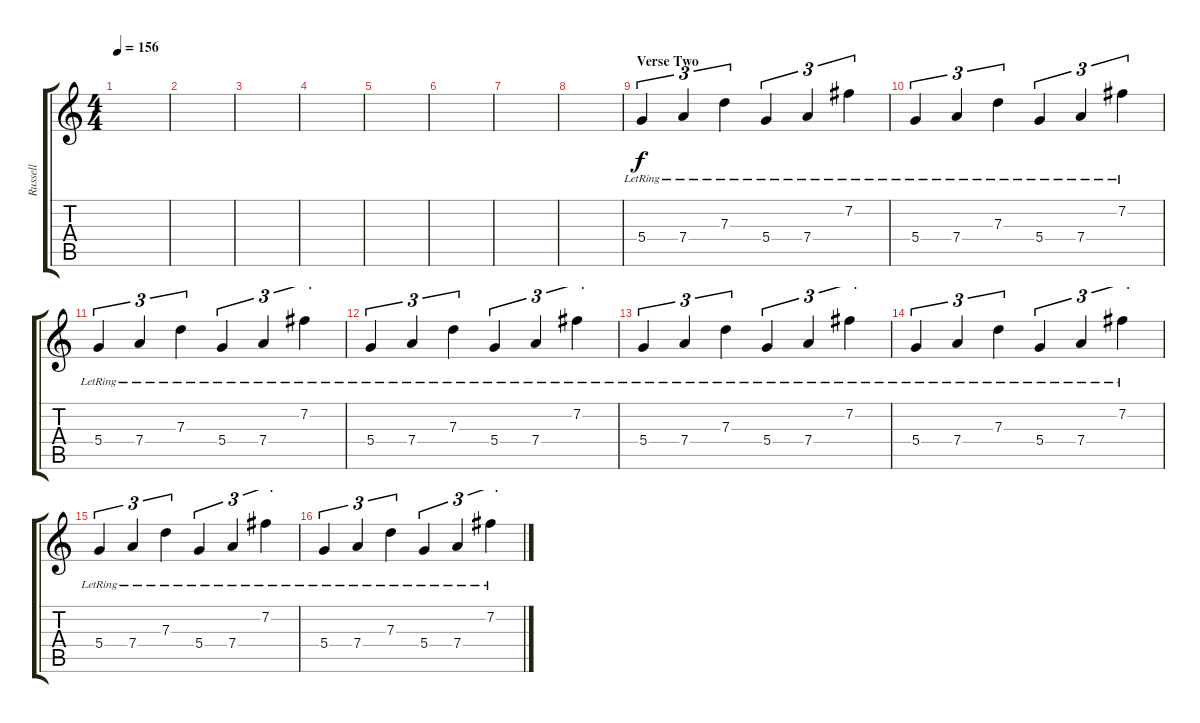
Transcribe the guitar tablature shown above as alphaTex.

\track ("Russell" "Russell") {instrument acousticguitarsteel}
\staff {score tabs}
\tuning (E4 B3 G3 D3 A2 E2) {hide}
\ts (4 4)
\tempo 156
\clef g2
\ks c
|
|
|
|
|
|
|
|
\section ("" "Verse Two")
5.4{lr}.4{tu (3 2) balance 15 instrument electricguitarclean} 7.4{lr}.4{tu (3 2)} 7.3{lr}.4{tu (3 2)} 5.4{lr}.4{tu (3 2)} 7.4{lr}.4{tu (3 2)} 7.2{lr}.4{tu (3 2)} |
5.4{lr}.4{tu (3 2)} 7.4{lr}.4{tu (3 2)} 7.3{lr}.4{tu (3 2)} 5.4{lr}.4{tu (3 2)} 7.4{lr}.4{tu (3 2)} 7.2{lr}.4{tu (3 2)} |
5.4{lr}.4{tu (3 2)} 7.4{lr}.4{tu (3 2)} 7.3{lr}.4{tu (3 2)} 5.4{lr}.4{tu (3 2)} 7.4{lr}.4{tu (3 2)} 7.2{lr}.4{tu (3 2)} |
5.4{lr}.4{tu (3 2)} 7.4{lr}.4{tu (3 2)} 7.3{lr}.4{tu (3 2)} 5.4{lr}.4{tu (3 2)} 7.4{lr}.4{tu (3 2)} 7.2{lr}.4{tu (3 2)} |
5.4{lr}.4{tu (3 2)} 7.4{lr}.4{tu (3 2)} 7.3{lr}.4{tu (3 2)} 5.4{lr}.4{tu (3 2)} 7.4{lr}.4{tu (3 2)} 7.2{lr}.4{tu (3 2)} |
5.4{lr}.4{tu (3 2)} 7.4{lr}.4{tu (3 2)} 7.3{lr}.4{tu (3 2)} 5.4{lr}.4{tu (3 2)} 7.4{lr}.4{tu (3 2)} 7.2{lr}.4{tu (3 2)} |
5.4{lr}.4{tu (3 2)} 7.4{lr}.4{tu (3 2)} 7.3{lr}.4{tu (3 2)} 5.4{lr}.4{tu (3 2)} 7.4{lr}.4{tu (3 2)} 7.2{lr}.4{tu (3 2)} |
5.4{lr}.4{tu (3 2)} 7.4{lr}.4{tu (3 2)} 7.3{lr}.4{tu (3 2)} 5.4{lr}.4{tu (3 2)} 7.4{lr}.4{tu (3 2)} 7.2{lr}.4{tu (3 2)}
